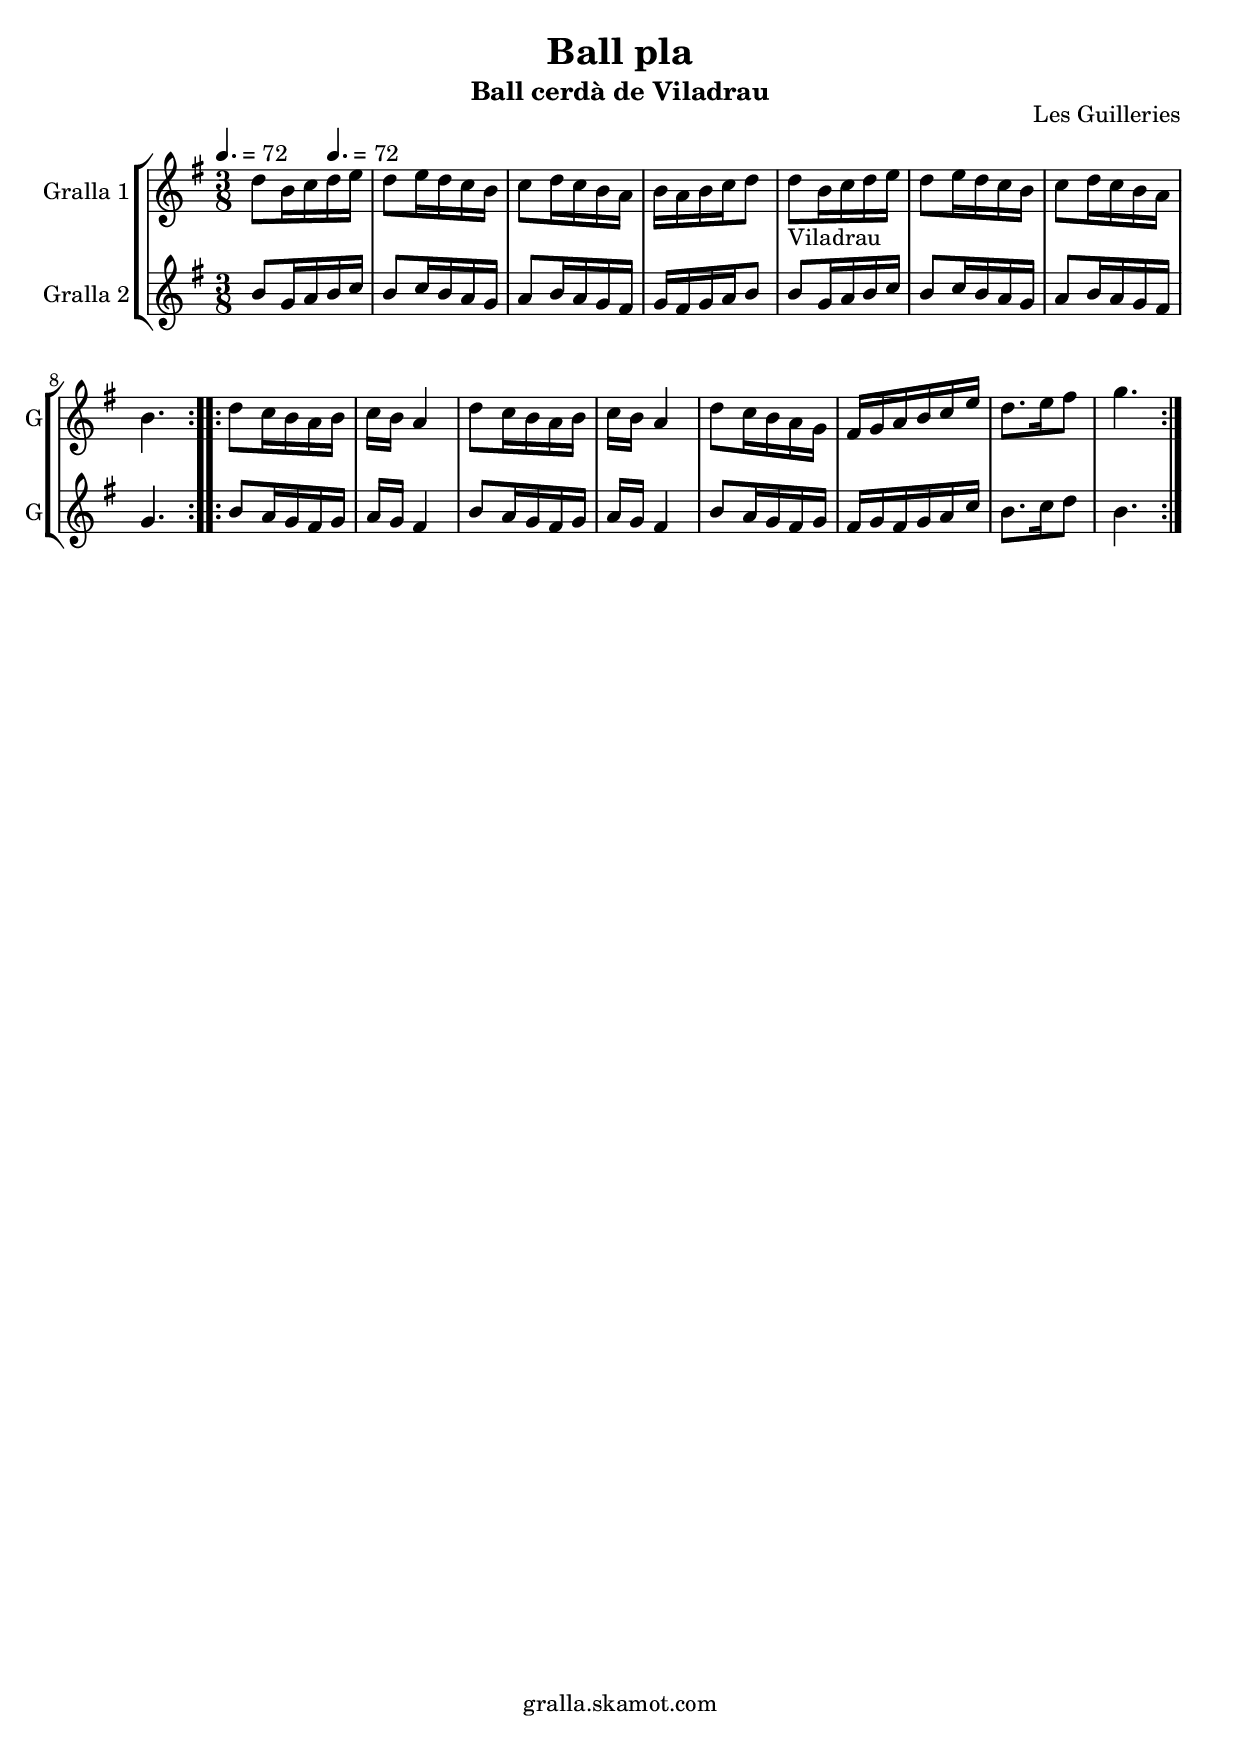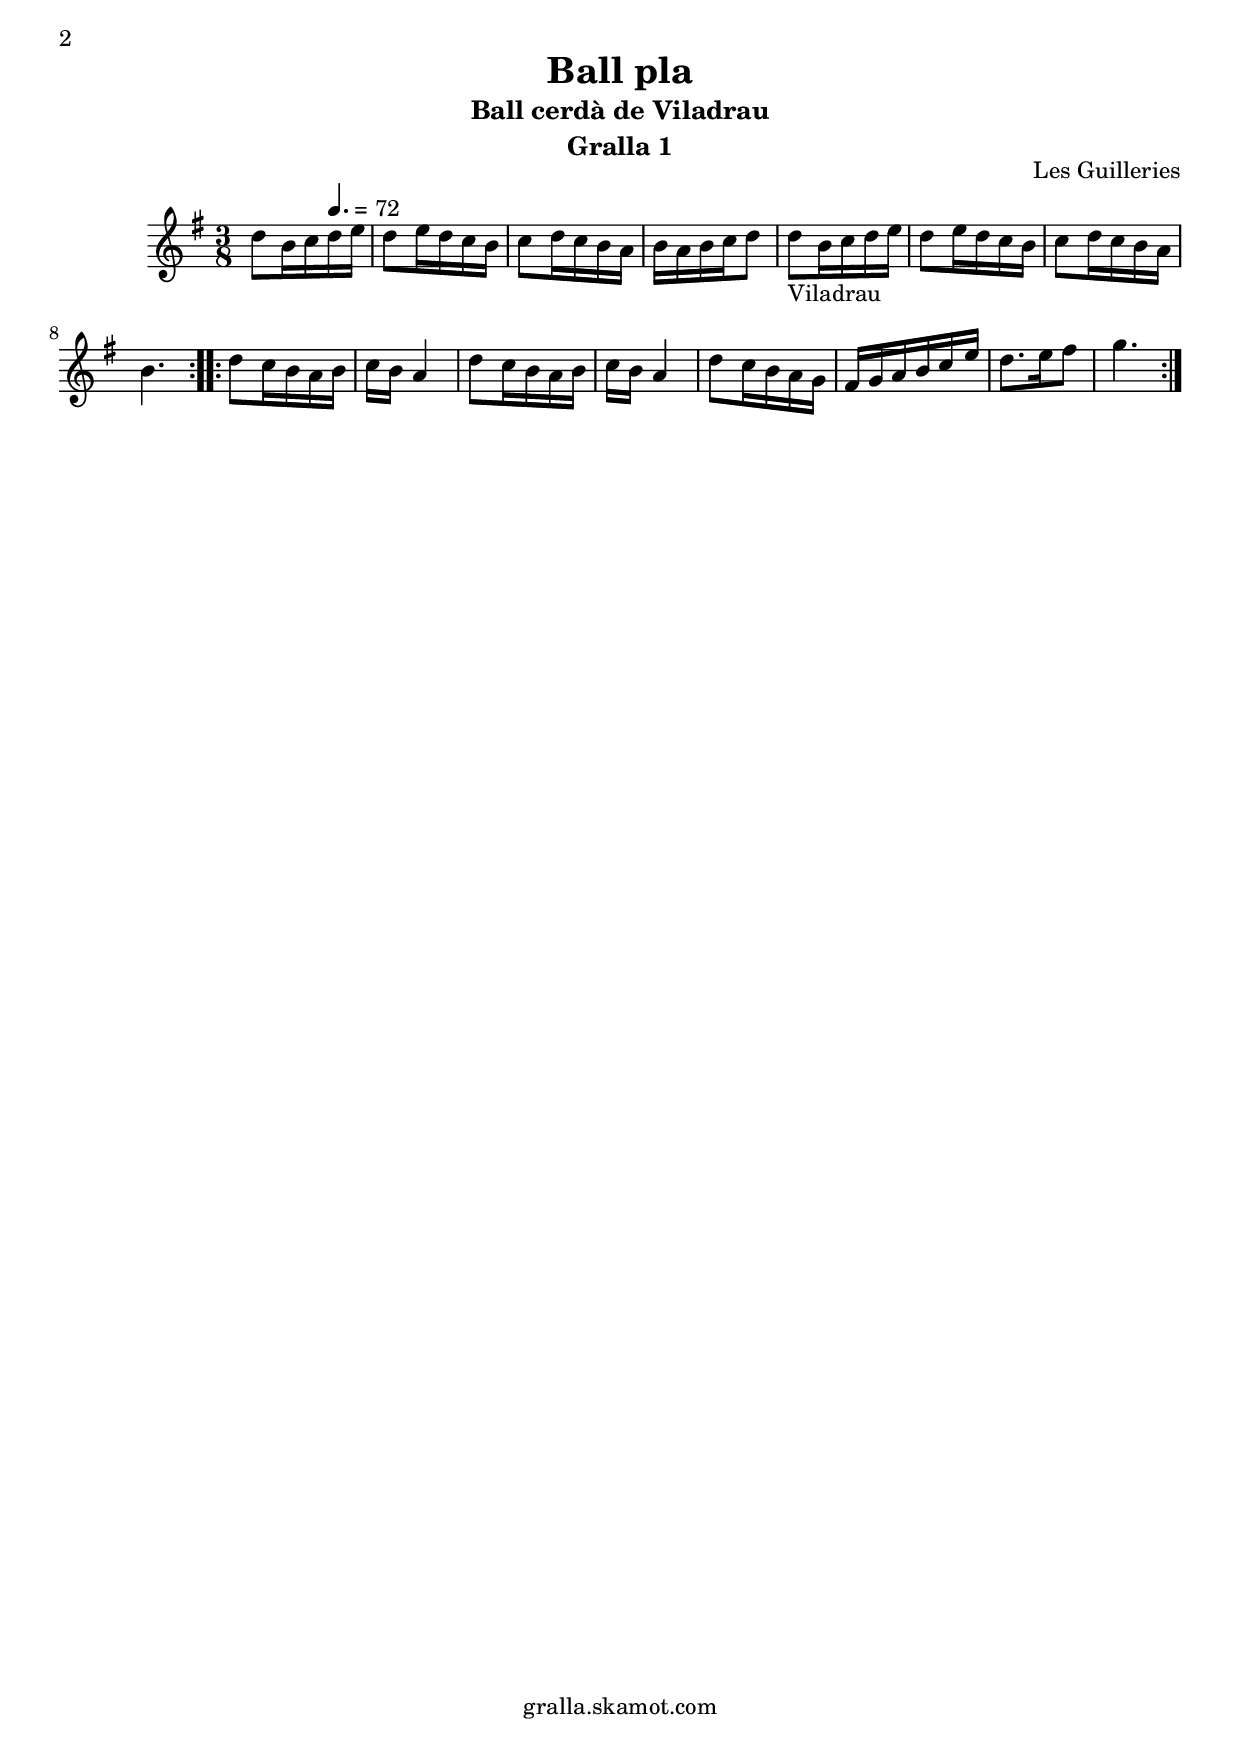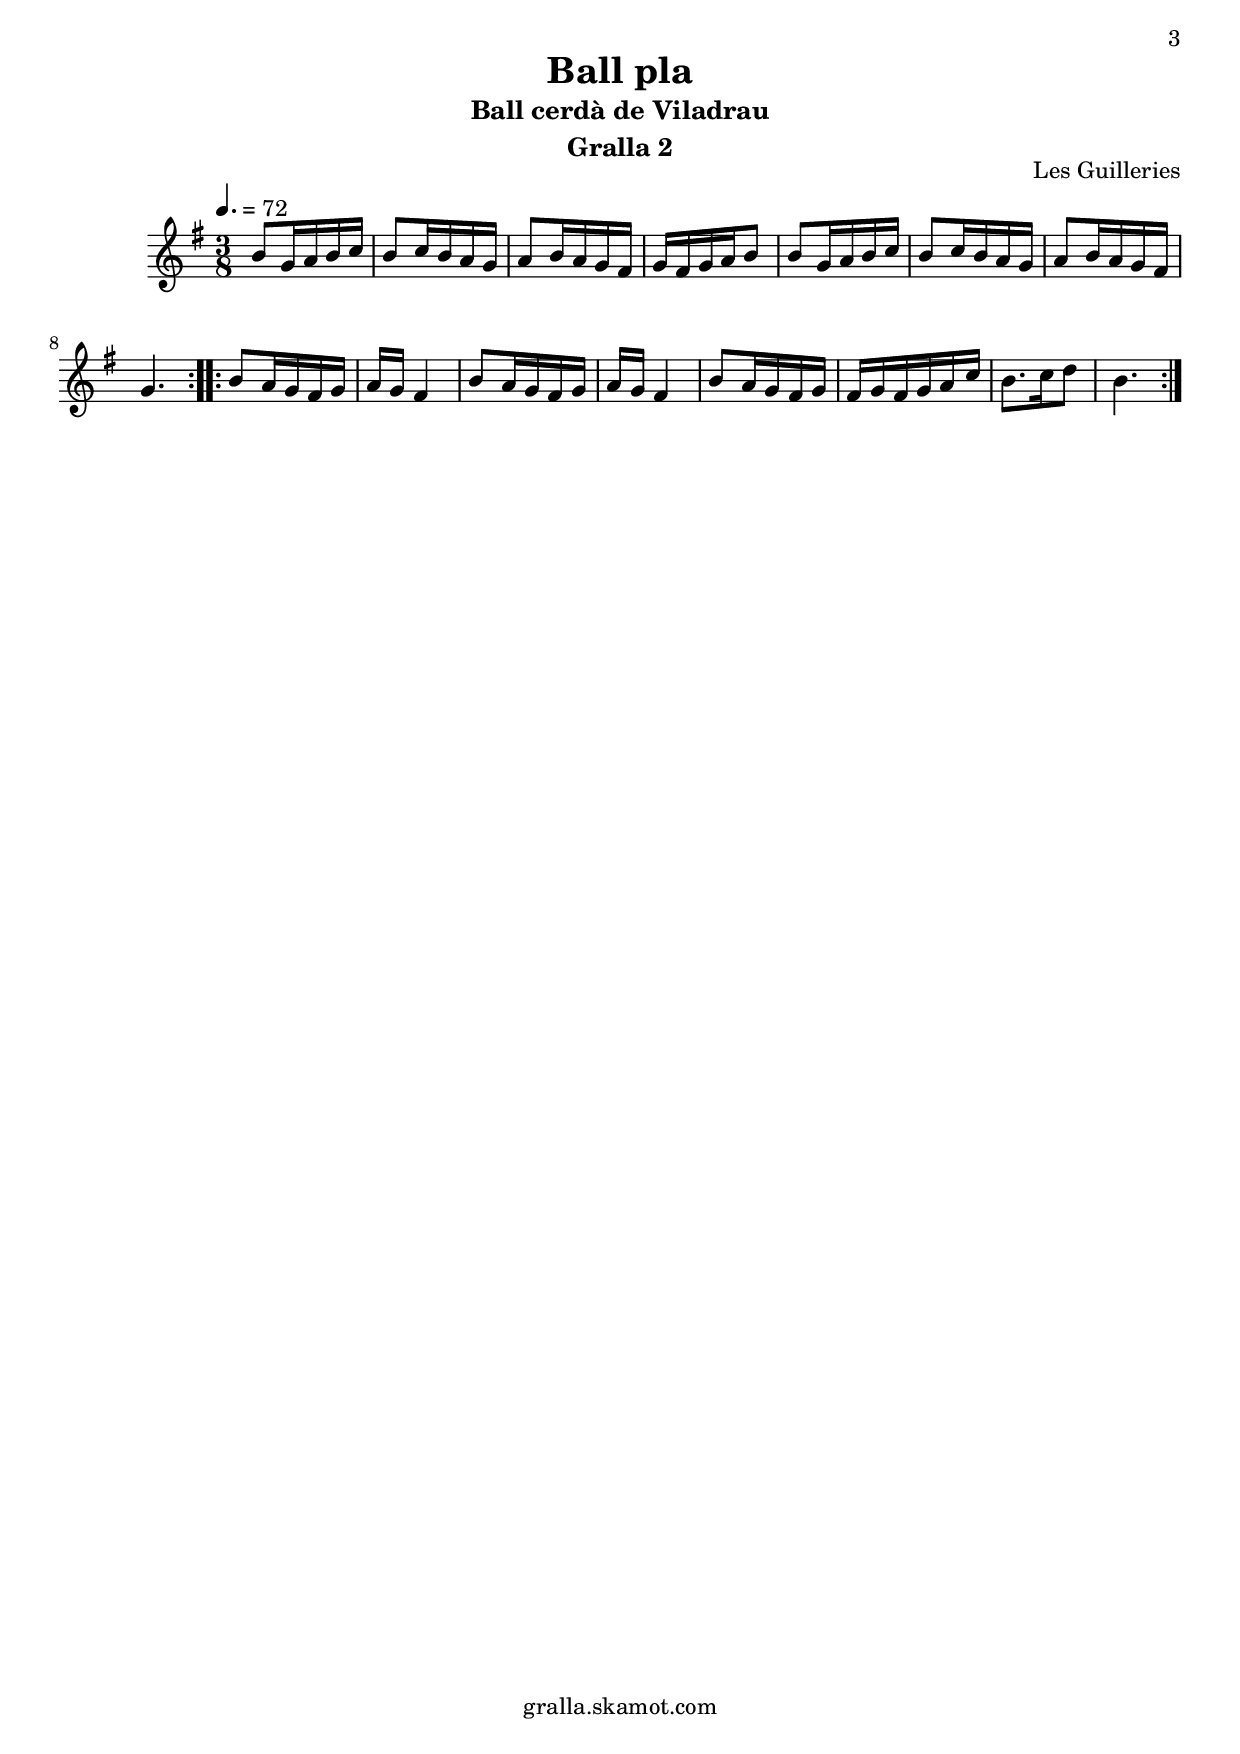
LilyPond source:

\version "2.16.2"

\header {
  dedication=""
  title="Ball pla"
  subtitle="Ball cerdà de Viladrau"
  subsubtitle=""
  poet=""
  meter=""
  piece=""
  composer=""
  arranger=""
  opus="Les Guilleries"
  instrument=""
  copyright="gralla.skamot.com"
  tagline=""
}

liniaroAa =
\relative d''
{
  \clef treble
  \key g \major
  \time 3/8
  \repeat volta 2 { d8 b16 c \tempo 4. = 72 d e  |
  d8 e16 d c b  |
  c8 d16 c b a  |
  b16 a b c d8  |
  %05
  d8 _"Viladrau" b16 c d e  |
  d8 e16 d c b  |
  c8 d16 c b a  |
  b4.  | }
  \repeat volta 2 { d8 c16 b a b  |
  %10
  c16 b a4  |
  d8 c16 b a b  |
  c16 b a4  |
  d8 c16 b a g  |
  fis16 g a b c e  |
  %15
  d8. e16 fis8  |
  g4.  | }
}

liniaroAb =
\relative b'
{
  \tempo 4. = 72
  \clef treble
  \key g \major
  \time 3/8
  \repeat volta 2 { b8 g16 a b c  |
  b8 c16 b a g  |
  a8 b16 a g fis  |
  g16 fis g a b8  |
  %05
  b8 g16 a b c  |
  b8 c16 b a g  |
  a8 b16 a g fis  |
  g4.  | }
  \repeat volta 2 { b8 a16 g fis g  |
  %10
  a16 g fis4  |
  b8 a16 g fis g  |
  a16 g fis4  |
  b8 a16 g fis g  |
  fis16 g fis g a c  |
  %15
  b8. c16 d8  |
  b4.  | }
}

\bookpart {
  \score {
    \new StaffGroup {
      \override Score.RehearsalMark.self-alignment-X = #LEFT
      <<
        \new Staff \with {instrumentName = #"Gralla 1" shortInstrumentName = #"G"} \liniaroAa
        \new Staff \with {instrumentName = #"Gralla 2" shortInstrumentName = #"G"} \liniaroAb
      >>
    }
    \layout {}
  }
  \score { \unfoldRepeats
    \new StaffGroup {
      \override Score.RehearsalMark.self-alignment-X = #LEFT
      <<
        \new Staff \with {instrumentName = #"Gralla 1" shortInstrumentName = #"G"} \liniaroAa
        \new Staff \with {instrumentName = #"Gralla 2" shortInstrumentName = #"G"} \liniaroAb
      >>
    }
    \midi {
      \set Staff.midiInstrument = "oboe"
      \set DrumStaff.midiInstrument = "drums"
    }
  }
}

\bookpart {
  \header {instrument="Gralla 1"}
  \score {
    \new StaffGroup {
      \override Score.RehearsalMark.self-alignment-X = #LEFT
      <<
        \new Staff \liniaroAa
      >>
    }
    \layout {}
  }
  \score { \unfoldRepeats
    \new StaffGroup {
      \override Score.RehearsalMark.self-alignment-X = #LEFT
      <<
        \new Staff \liniaroAa
      >>
    }
    \midi {
      \set Staff.midiInstrument = "oboe"
      \set DrumStaff.midiInstrument = "drums"
    }
  }
}

\bookpart {
  \header {instrument="Gralla 2"}
  \score {
    \new StaffGroup {
      \override Score.RehearsalMark.self-alignment-X = #LEFT
      <<
        \new Staff \liniaroAb
      >>
    }
    \layout {}
  }
  \score { \unfoldRepeats
    \new StaffGroup {
      \override Score.RehearsalMark.self-alignment-X = #LEFT
      <<
        \new Staff \liniaroAb
      >>
    }
    \midi {
      \set Staff.midiInstrument = "oboe"
      \set DrumStaff.midiInstrument = "drums"
    }
  }
}

